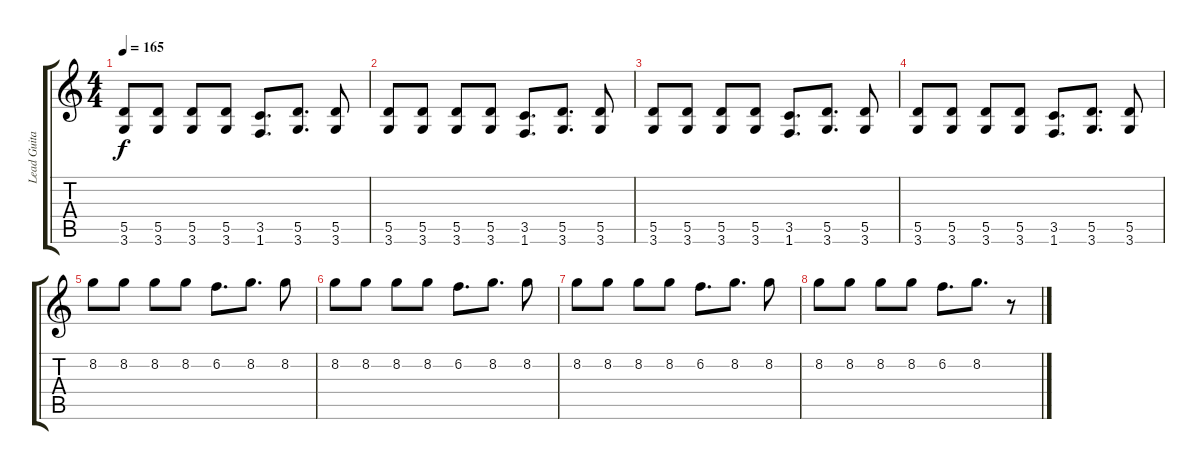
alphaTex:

\track ("Lead Guitar" "Lead Guita") {instrument distortionguitar}
\staff {score tabs}
\tuning (E4 B3 G3 D3 A2 E2) {hide}
\ts (4 4)
\tempo 165
\clef g2
\ks c
(5.5 3.6).8{dy f} (5.5 3.6).8 (5.5 3.6).8 (5.5 3.6).8 (3.5 1.6).8{d} (5.5 3.6).8{d} (5.5 3.6).8 |
(5.5 3.6).8 (5.5 3.6).8 (5.5 3.6).8 (5.5 3.6).8 (3.5 1.6).8{d} (5.5 3.6).8{d} (5.5 3.6).8 |
(5.5 3.6).8 (5.5 3.6).8 (5.5 3.6).8 (5.5 3.6).8 (3.5 1.6).8{d} (5.5 3.6).8{d} (5.5 3.6).8 |
(5.5 3.6).8 (5.5 3.6).8 (5.5 3.6).8 (5.5 3.6).8 (3.5 1.6).8{d} (5.5 3.6).8{d} (5.5 3.6).8 |
8.2.8 8.2.8 8.2.8 8.2.8 6.2.8{d} 8.2.8{d} 8.2.8 |
8.2.8 8.2.8 8.2.8 8.2.8 6.2.8{d} 8.2.8{d} 8.2.8 |
8.2.8 8.2.8 8.2.8 8.2.8 6.2.8{d} 8.2.8{d} 8.2.8 |
8.2.8 8.2.8 8.2.8 8.2.8 6.2.8{d} 8.2.8{d} r.8
